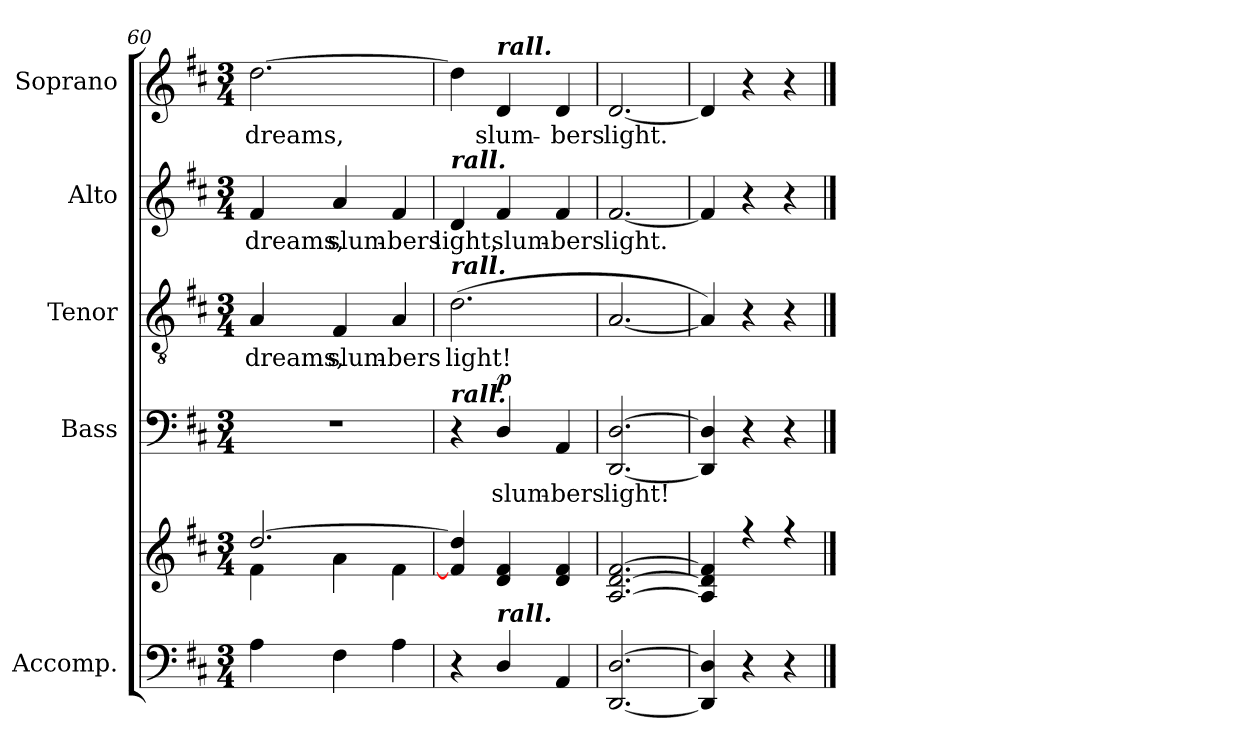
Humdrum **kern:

**kern	**kern	**kern	**text	**dynam	**kern	**text	**kern	**text	**kern	**text
*part5	*part5	*part4	*part4	*part4	*part3	*part3	*part2	*part2	*part1	*part1
*staff6	*staff5	*staff4	*staff4	*staff4	*staff3	*staff3	*staff2	*staff2	*staff1	*staff1
*I"Accomp.	*	*I"Bass	*	*	*I"Tenor	*	*I"Alto	*	*I"Soprano	*
*	*	*I'B	*	*	*I'T	*	*I'A	*	*I'S	*
*clefF4	*clefG2	*clefF4	*	*	*clefGv2	*	*clefG2	*	*clefG2	*
*k[f#c#]	*k[f#c#]	*k[f#c#]	*	*	*k[f#c#]	*	*k[f#c#]	*	*k[f#c#]	*
*D:	*D:	*D:	*	*	*D:	*	*D:	*	*D:	*
*M3/4	*M3/4	*M3/4	*	*	*M3/4	*	*M3/4	*	*M3/4	*
=60	=60	=60	=60	=60	=60	=60	=60	=60	=60	=60
*	*^	*	*	*	*	*	*	*	*	*
!	!	!	!LO:N:vis=1	!	!	!	!LO:LY:b	!	!LO:LY:b	!	!LO:LY:b
4A	[2.dd/	4f#\	2.r	.	.	4A	dreams,	4f#	dreams,	[2.dd	dreams,
!	!	!	!	!	!	!	!LO:LY:b	!	!LO:LY:b	!	!
4F#	.	4a\	.	.	.	4F#	slum-	4a	slum-	.	.
!	!	!	!	!	!	!	!LO:LY:b	!	!LO:LY:b	!	!
4A	.	4f#\	.	.	.	4A	-bers	4f#	-bers	.	.
=61	=61	=61	=61	=61	=61	=61	=61	=61	=61	=61	=61
!	!	!	!	!	!	!	!	!LO:TX:a:Bi:t=rall.	!	!	!
!	!	!	!	!	!	!LO:TX:a:Bi:t=rall.	!	!	!	!	!
!	!	!	!LO:TX:a:Bi:t=rall.	!	!	!	!	!	!	!	!
!	!	!	!	!	!	!	!LO:LY:b	!	!LO:LY:b	!	!
4r	4f#/] 4dd/]	2.ryy	4r	.	.	(<2.d	light!	4d	light,	4dd]	.
!	!	!	!	!	!	!	!	!	!	!LO:TX:a:Bi:t=rall.	!
!	!LO:TX:b:Bi:t=rall.	!	!	!	!	!	!	!	!	!	!
!	!	!	!	!LO:LY:b	!LO:DY:b	!	!	!	!LO:LY:b	!	!LO:LY:b
4D/	4d/ 4f#/	.	4D/	slum-	p	.	.	4f#	slum-	4d	slum-
!	!	!	!	!LO:LY:b	!	!	!	!	!LO:LY:b	!	!LO:LY:b
4AA	4d/ 4f#/	.	4AA	-bers	.	.	.	4f#	-bers	4d	-bers
=62	=62	=62	=62	=62	=62	=62	=62	=62	=62	=62	=62
!	!	!LO:N:vis=1	!	!LO:LY:b	!	!	!	!	!LO:LY:b	!	!LO:LY:b
[2.DD [2.D	[2.A/ [2.d/ [2.f#/	2.ryy	[2.DD [2.D	light!	.	[2.A	.	[2.f#	light.	[2.d	light.
=63	=63	=63	=63	=63	=63	=63	=63	=63	=63	=63	=63
!	!	!LO:N:vis=1	!	!	!	!	!	!	!	!	!
4DD] 4D]	4A/] 4d/] 4f#/]	2.ryy	4DD] 4D]	.	.	4A])	.	4f#]	.	4d]	.
4r	4r	.	4r	.	.	4r	.	4r	.	4r	.
4r	4r	.	4r	.	.	4r	.	4r	.	4r	.
*	*v	*v	*	*	*	*	*	*	*	*	*
==	==	==	==	==	==	==	==	==	==	==
*-	*-	*-	*-	*-	*-	*-	*-	*-	*-	*-
